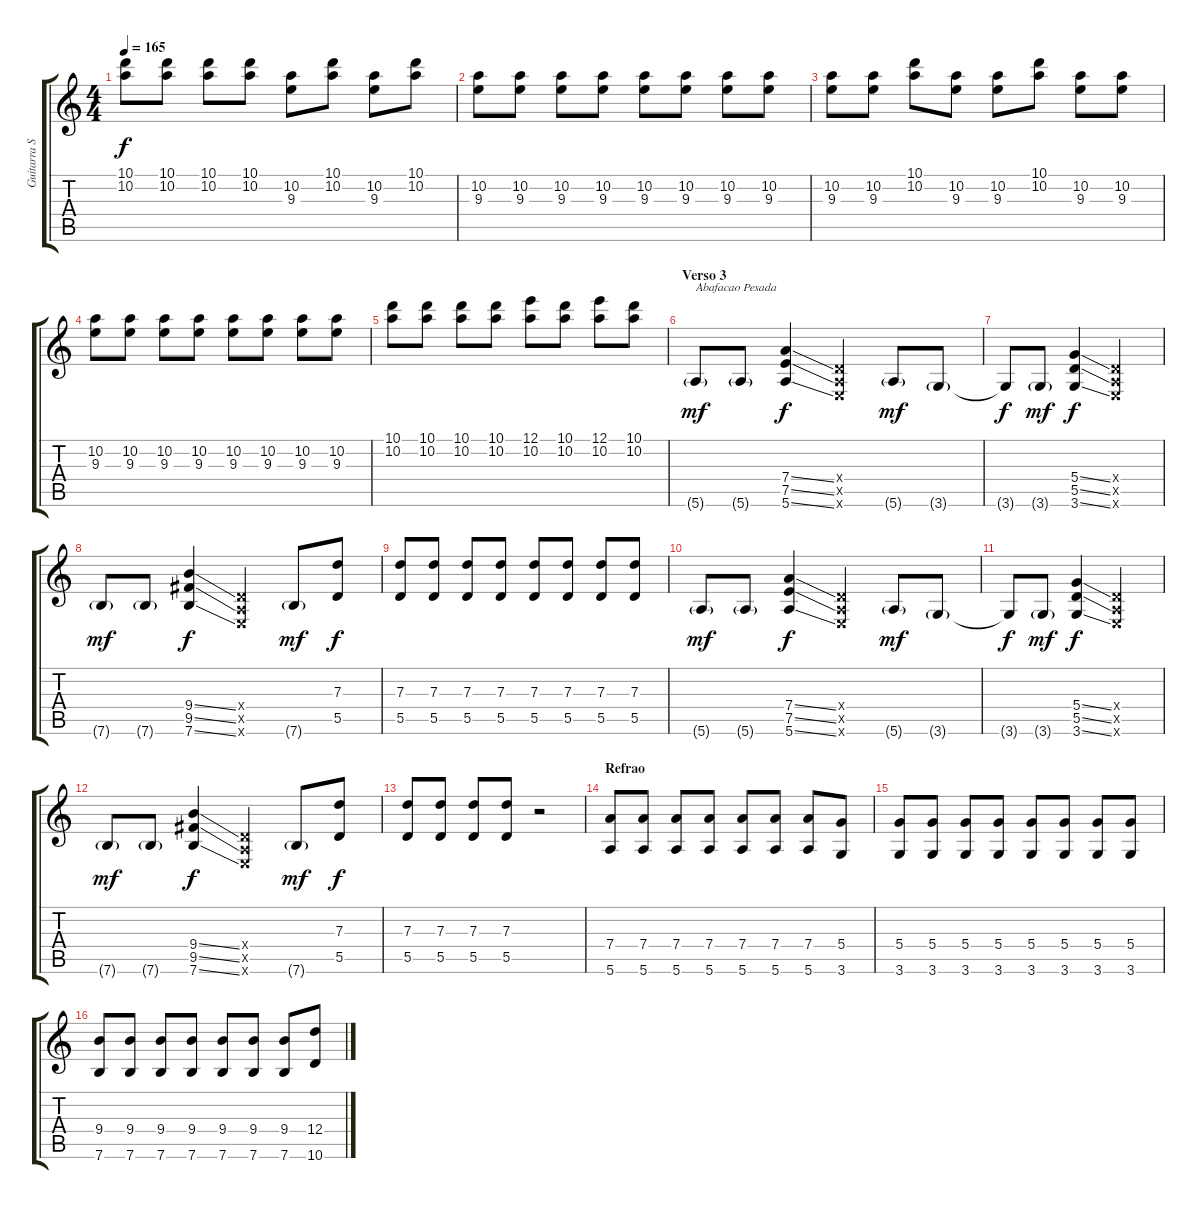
\track ("Guitarra Solo" "Guitarra S") {instrument distortionguitar}
\staff {score tabs}
\tuning (E4 B3 G3 D3 A2 E2) {hide}
\ts (4 4)
\tempo 165
\clef g2
\ks c
(10.1 10.2).8{dy f} (10.1 10.2).8 (10.1 10.2).8 (10.1 10.2).8 (10.2 9.3).8 (10.1 10.2).8 (10.2 9.3).8 (10.1 10.2).8 |
(10.2 9.3).8 (10.2 9.3).8 (10.2 9.3).8 (10.2 9.3).8 (10.2 9.3).8 (10.2 9.3).8 (10.2 9.3).8 (10.2 9.3).8 |
(10.2 9.3).8 (10.2 9.3).8 (10.1 10.2).8 (10.2 9.3).8 (10.2 9.3).8 (10.1 10.2).8 (10.2 9.3).8 (10.2 9.3).8 |
(10.2 9.3).8 (10.2 9.3).8 (10.2 9.3).8 (10.2 9.3).8 (10.2 9.3).8 (10.2 9.3).8 (10.2 9.3).8 (10.2 9.3).8 |
(10.1 10.2).8 (10.1 10.2).8 (10.1 10.2).8 (10.1 10.2).8 (12.1 10.2).8 (10.1 10.2).8 (12.1 10.2).8 (10.1 10.2).8 |
\section ("" "Verso 3")
5.6{g}.8{txt "Abafacao Pesada" dy mf} 5.6{g}.8 (7.4{ss} 7.5{ss} 5.6{ss}).4{dy f} (0.4{x} 0.5{x} 0.6{x}).4 5.6{g}.8{dy mf} 3.6{g}.8 |
3.6{t}.8{dy f} 3.6{g}.8{dy mf} (5.4{ss} 5.5{ss} 3.6{ss}).4{dy f} (0.4{x} 0.5{x} 0.6{x}).2 |
7.6{g}.8{dy mf} 7.6{g}.8 (9.4{ss} 9.5{ss} 7.6{ss}).4{dy f} (0.4{x} 0.5{x} 0.6{x}).4 7.6{g}.8{dy mf} (7.3 5.5).8{dy f} |
(7.3 5.5).8 (7.3 5.5).8 (7.3 5.5).8 (7.3 5.5).8 (7.3 5.5).8 (7.3 5.5).8 (7.3 5.5).8 (7.3 5.5).8 |
5.6{g}.8{dy mf} 5.6{g}.8 (7.4{ss} 7.5{ss} 5.6{ss}).4{dy f} (0.4{x} 0.5{x} 0.6{x}).4 5.6{g}.8{dy mf} 3.6{g}.8 |
3.6{t}.8{dy f} 3.6{g}.8{dy mf} (5.4{ss} 5.5{ss} 3.6{ss}).4{dy f} (0.4{x} 0.5{x} 0.6{x}).2 |
7.6{g}.8{dy mf} 7.6{g}.8 (9.4{ss} 9.5{ss} 7.6{ss}).4{dy f} (0.4{x} 0.5{x} 0.6{x}).4 7.6{g}.8{dy mf} (7.3 5.5).8{dy f} |
(7.3 5.5).8 (7.3 5.5).8 (7.3 5.5).8 (7.3 5.5).8 r.2 |
\section ("" "Refrao")
(7.4 5.6).8 (7.4 5.6).8 (7.4 5.6).8 (7.4 5.6).8 (7.4 5.6).8 (7.4 5.6).8 (7.4 5.6).8 (5.4 3.6).8 |
(5.4 3.6).8 (5.4 3.6).8 (5.4 3.6).8 (5.4 3.6).8 (5.4 3.6).8 (5.4 3.6).8 (5.4 3.6).8 (5.4 3.6).8 |
(9.4 7.6).8 (9.4 7.6).8 (9.4 7.6).8 (9.4 7.6).8 (9.4 7.6).8 (9.4 7.6).8 (9.4 7.6).8 (12.4 10.6).8
